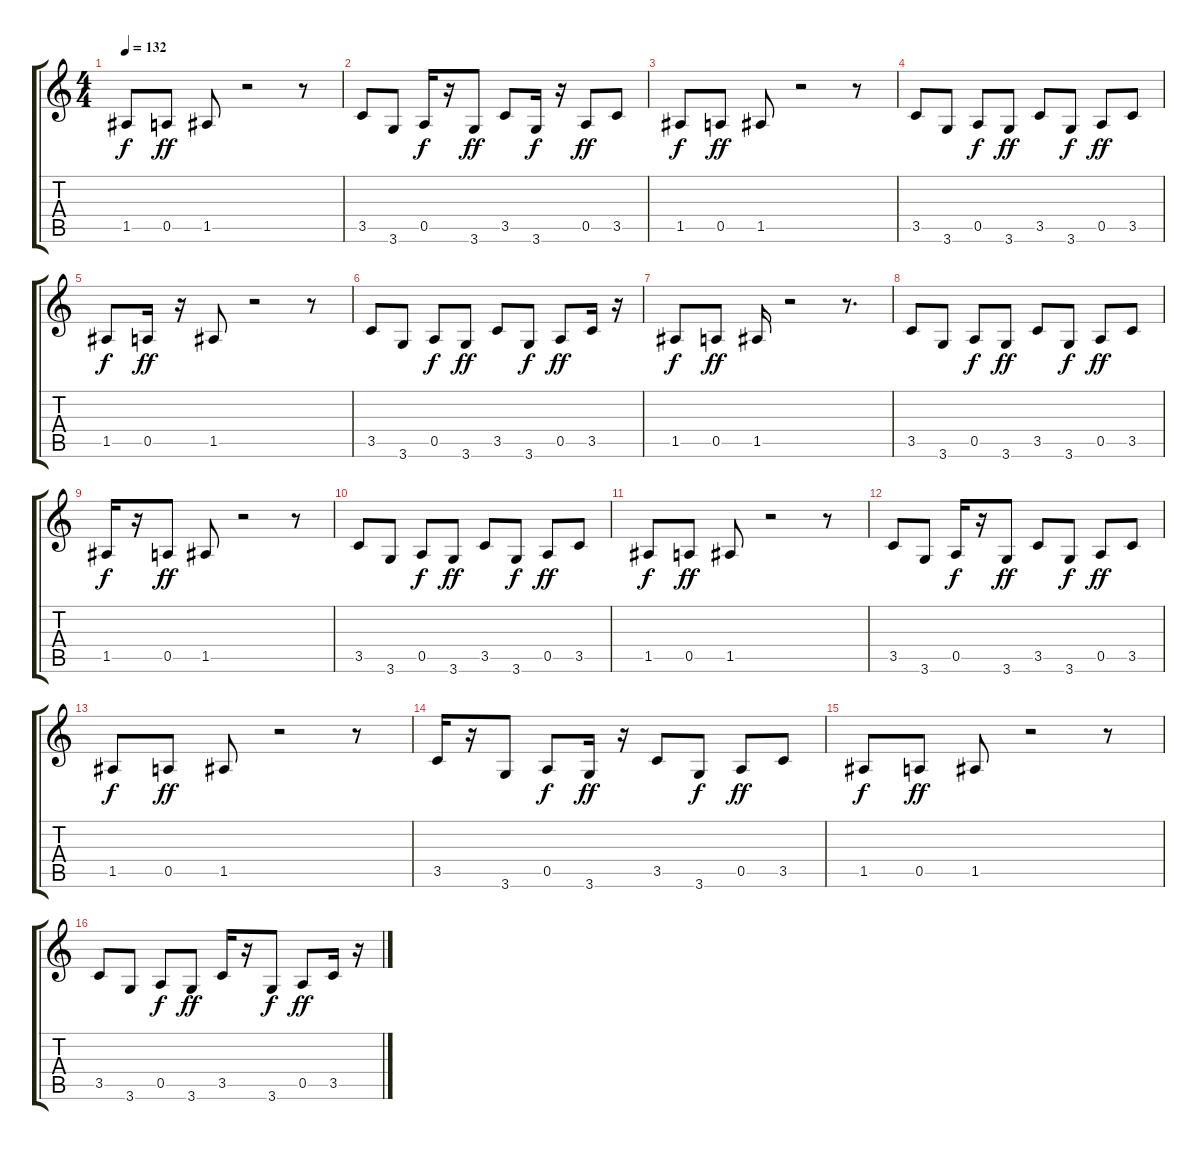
\track "" {instrument fretlessbass}
\staff {score tabs}
\tuning (E4 B3 G3 D3 A2 E2) {hide}
\ts (4 4)
\tempo 132
\clef g2
\ks c
1.5.8{dy f} 0.5.8{dy ff} 1.5.8 r.2 r.8 |
3.5.8 3.6.8 0.5.16{dy f} r.16 3.6.8{dy ff} 3.5.8 3.6.16{dy f} r.16 0.5.8{dy ff} 3.5.8 |
1.5.8{dy f} 0.5.8{dy ff} 1.5.8 r.2 r.8 |
3.5.8 3.6.8 0.5.8{dy f} 3.6.8{dy ff} 3.5.8 3.6.8{dy f} 0.5.8{dy ff} 3.5.8 |
1.5.8{dy f} 0.5.16{dy ff} r.16 1.5.8 r.2 r.8 |
3.5.8 3.6.8 0.5.8{dy f} 3.6.8{dy ff} 3.5.8 3.6.8{dy f} 0.5.8{dy ff} 3.5.16 r.16 |
1.5.8{dy f} 0.5.8{dy ff} 1.5.16 r.2 r.8{d} |
3.5.8 3.6.8 0.5.8{dy f} 3.6.8{dy ff} 3.5.8 3.6.8{dy f} 0.5.8{dy ff} 3.5.8 |
1.5.16{dy f} r.16 0.5.8{dy ff} 1.5.8 r.2 r.8 |
3.5.8 3.6.8 0.5.8{dy f} 3.6.8{dy ff} 3.5.8 3.6.8{dy f} 0.5.8{dy ff} 3.5.8 |
1.5.8{dy f} 0.5.8{dy ff} 1.5.8 r.2 r.8 |
3.5.8 3.6.8 0.5.16{dy f} r.16 3.6.8{dy ff} 3.5.8 3.6.8{dy f} 0.5.8{dy ff} 3.5.8 |
1.5.8{dy f} 0.5.8{dy ff} 1.5.8 r.2 r.8 |
3.5.16 r.16 3.6.8 0.5.8{dy f} 3.6.16{dy ff} r.16 3.5.8 3.6.8{dy f} 0.5.8{dy ff} 3.5.8 |
1.5.8{dy f} 0.5.8{dy ff} 1.5.8 r.2 r.8 |
3.5.8 3.6.8 0.5.8{dy f} 3.6.8{dy ff} 3.5.16 r.16 3.6.8{dy f} 0.5.8{dy ff} 3.5.16 r.16
